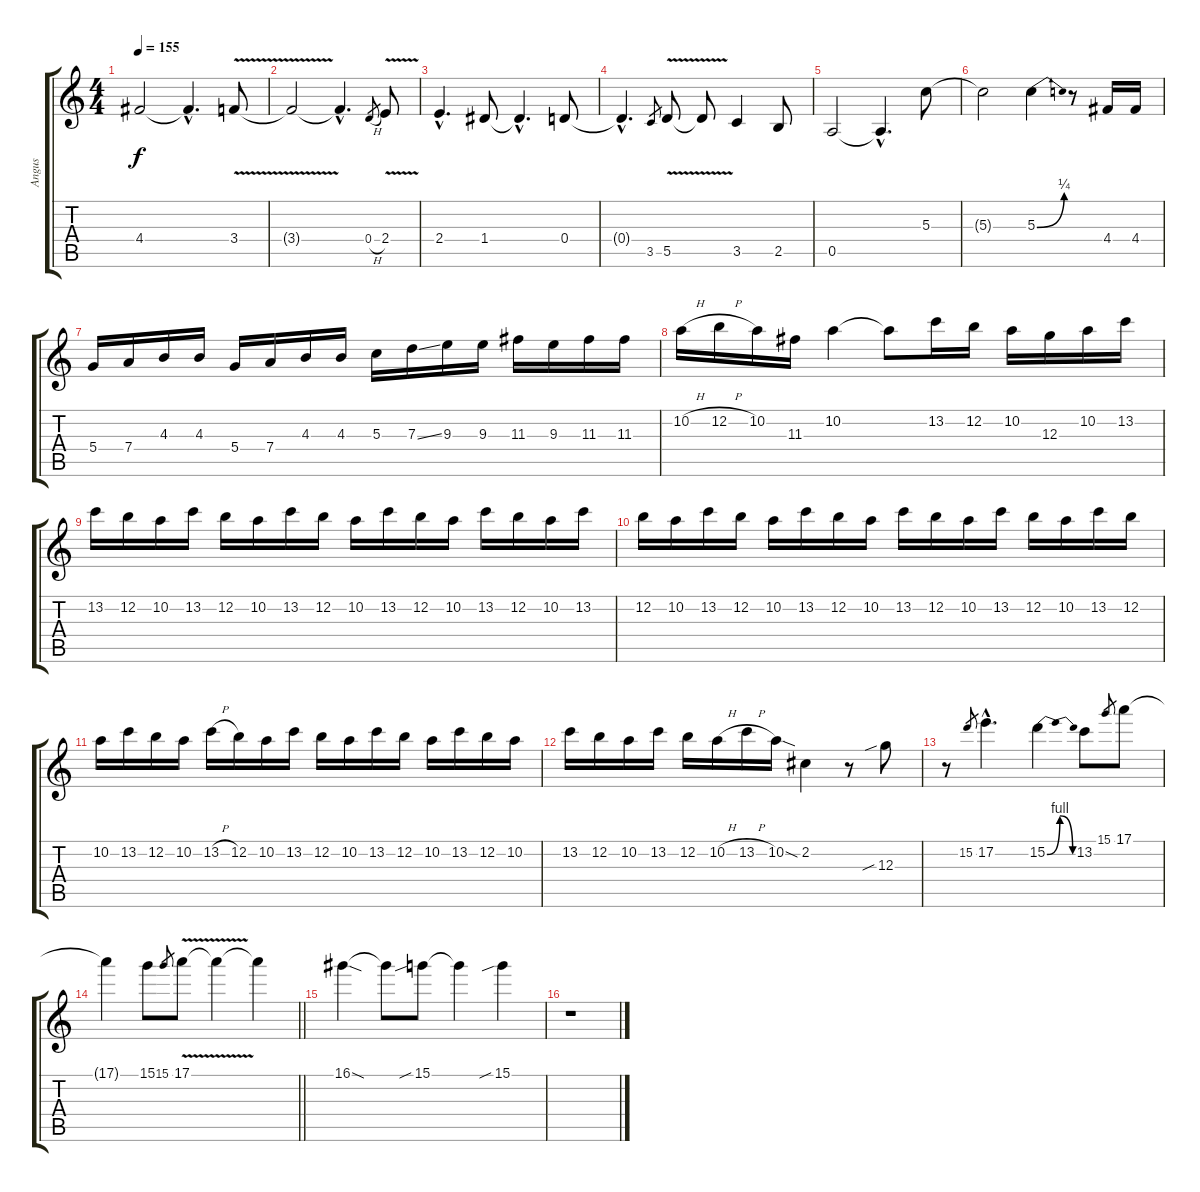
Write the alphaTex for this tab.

\track ("Angus" "Angus") {instrument overdrivenguitar}
\staff {score tabs}
\tuning (E4 B3 G3 D3 A2 E2) {hide}
\ts (4 4)
\tempo 155
\clef g2
\ks c
4.4{t}.2{dy f} 4.4{hac t}.4{d} 3.4{v}.8 |
3.4{t}.2 3.4{hac t}.4{d} 0.4{h}.8{gr} 2.4{v}.8 |
2.4{hac}.4{d} 1.4.8 1.4{hac t}.4{d} 0.4.8 |
0.4{hac t}.4{d} 3.5.8{gr} 5.5{v}.8 5.5{t}.8 3.5.4 2.5.8 |
0.5.2 0.5{hac t}.4{d} 5.3.8 |
5.3{t}.2 5.3{be (bend 0 0 60 1)}.4 r.8 4.4.16 4.4.16 |
5.4.16 7.4.16 4.3.16 4.3.16 5.4.16 7.4.16 4.3.16 4.3.16 5.3.16 7.3{ss}.16 9.3.16 9.3.16 11.3.16 9.3.16 11.3.16 11.3.16 |
10.2{h}.16 12.2{h}.16 10.2.16 11.3.16 10.2.4 10.2{t}.8 13.2.16 12.2.16 10.2.16 12.3.16 10.2.16 13.2.16 |
13.2.16 12.2.16 10.2.16 13.2.16 12.2.16 10.2.16 13.2.16 12.2.16 10.2.16 13.2.16 12.2.16 10.2.16 13.2.16 12.2.16 10.2.16 13.2.16 |
12.2.16 10.2.16 13.2.16 12.2.16 10.2.16 13.2.16 12.2.16 10.2.16 13.2.16 12.2.16 10.2.16 13.2.16 12.2.16 10.2.16 13.2.16 12.2.16 |
10.2.16 13.2.16 12.2.16 10.2.16 13.2{h}.16 12.2.16 10.2.16 13.2.16 12.2.16 10.2.16 13.2.16 12.2.16 10.2.16 13.2.16 12.2.16 10.2.16 |
13.2.16 12.2.16 10.2.16 13.2.16 12.2.16 10.2{h}.16 13.2{h}.16 10.2{sod}.16 2.2.4 r.8 12.3{sib}.8 |
r.8 15.2.8{gr} 17.2{hac}.4{d} 15.2{be (bendrelease 0 0 30 4 30 4 60 0)}.4 13.2.8 15.1.8{gr} 17.1.8 |
\barLineRight lightlight
17.1{t}.4 15.1.8 15.1.8{gr} 17.1{v}.8 17.1{t}.4 17.1{t}.4 |
16.1{sod}.4 16.1{t}.8 15.1{sib}.8 15.1{t}.4 15.1{sib}.4 |
r.1
